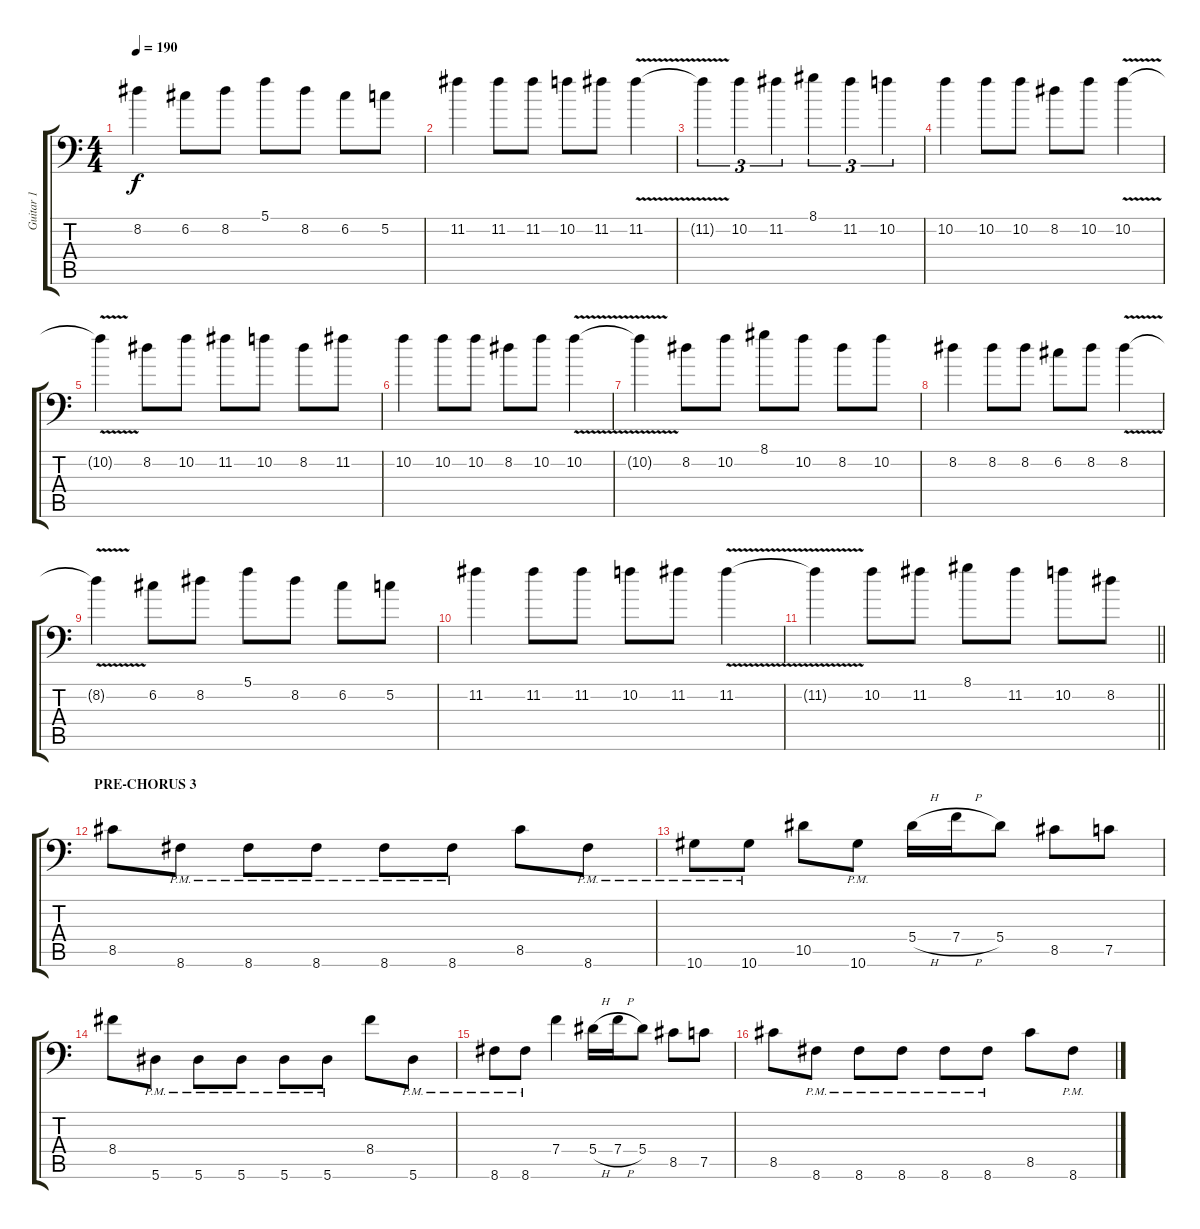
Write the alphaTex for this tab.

\track ("Guitar 1" "Guitar 1") {instrument distortionguitar}
\staff {score tabs}
\tuning (C4 G3 Eb3 Bb2 F2 Bb1) {hide}
\ts (4 4)
\tempo 190
\clef f4
\ks c
8.2{t}.4{dy f} 6.2.8 8.2.8 5.1.8 8.2.8 6.2.8 5.2.8 |
11.2.4 11.2.8 11.2.8 10.2.8 11.2.8 11.2{v}.4 |
11.2{t}.4{tu (3 2)} 10.2.4{tu (3 2)} 11.2.4{tu (3 2)} 8.1.4{tu (3 2)} 11.2.4{tu (3 2)} 10.2.4{tu (3 2)} |
10.2.4 10.2.8 10.2.8 8.2.8 10.2.8 10.2{v}.4 |
10.2{t}.4 8.2.8 10.2.8 11.2.8 10.2.8 8.2.8 11.2.8 |
10.2.4 10.2.8 10.2.8 8.2.8 10.2.8 10.2{v}.4 |
10.2{t}.4 8.2.8 10.2.8 8.1.8 10.2.8 8.2.8 10.2.8 |
8.2.4 8.2.8 8.2.8 6.2.8 8.2.8 8.2{v}.4 |
8.2{t}.4 6.2.8 8.2.8 5.1.8 8.2.8 6.2.8 5.2.8 |
11.2.4 11.2.8 11.2.8 10.2.8 11.2.8 11.2{v}.4 |
\barLineRight lightlight
11.2{t}.4 10.2.8 11.2.8 8.1.8 11.2.8 10.2.8 8.2.8 |
\section ("" "PRE-CHORUS 3")
8.5.8 8.6{pm}.8 8.6{pm}.8 8.6{pm}.8 8.6{pm}.8 8.6{pm}.8 8.5.8 8.6{pm}.8 |
10.6{pm}.8 10.6{pm}.8 10.5.8 10.6{pm}.8 5.4{h}.16 7.4{h}.16 5.4.8 8.5.8 7.5.8 |
8.4.8 5.6{pm}.8 5.6{pm}.8 5.6{pm}.8 5.6{pm}.8 5.6{pm}.8 8.4.8 5.6{pm}.8 |
8.6{pm}.8 8.6{pm}.8 7.4.4 5.4{h}.16 7.4{h}.16 5.4.8 8.5.8 7.5.8 |
8.5.8 8.6{pm}.8 8.6{pm}.8 8.6{pm}.8 8.6{pm}.8 8.6{pm}.8 8.5.8 8.6{pm}.8
